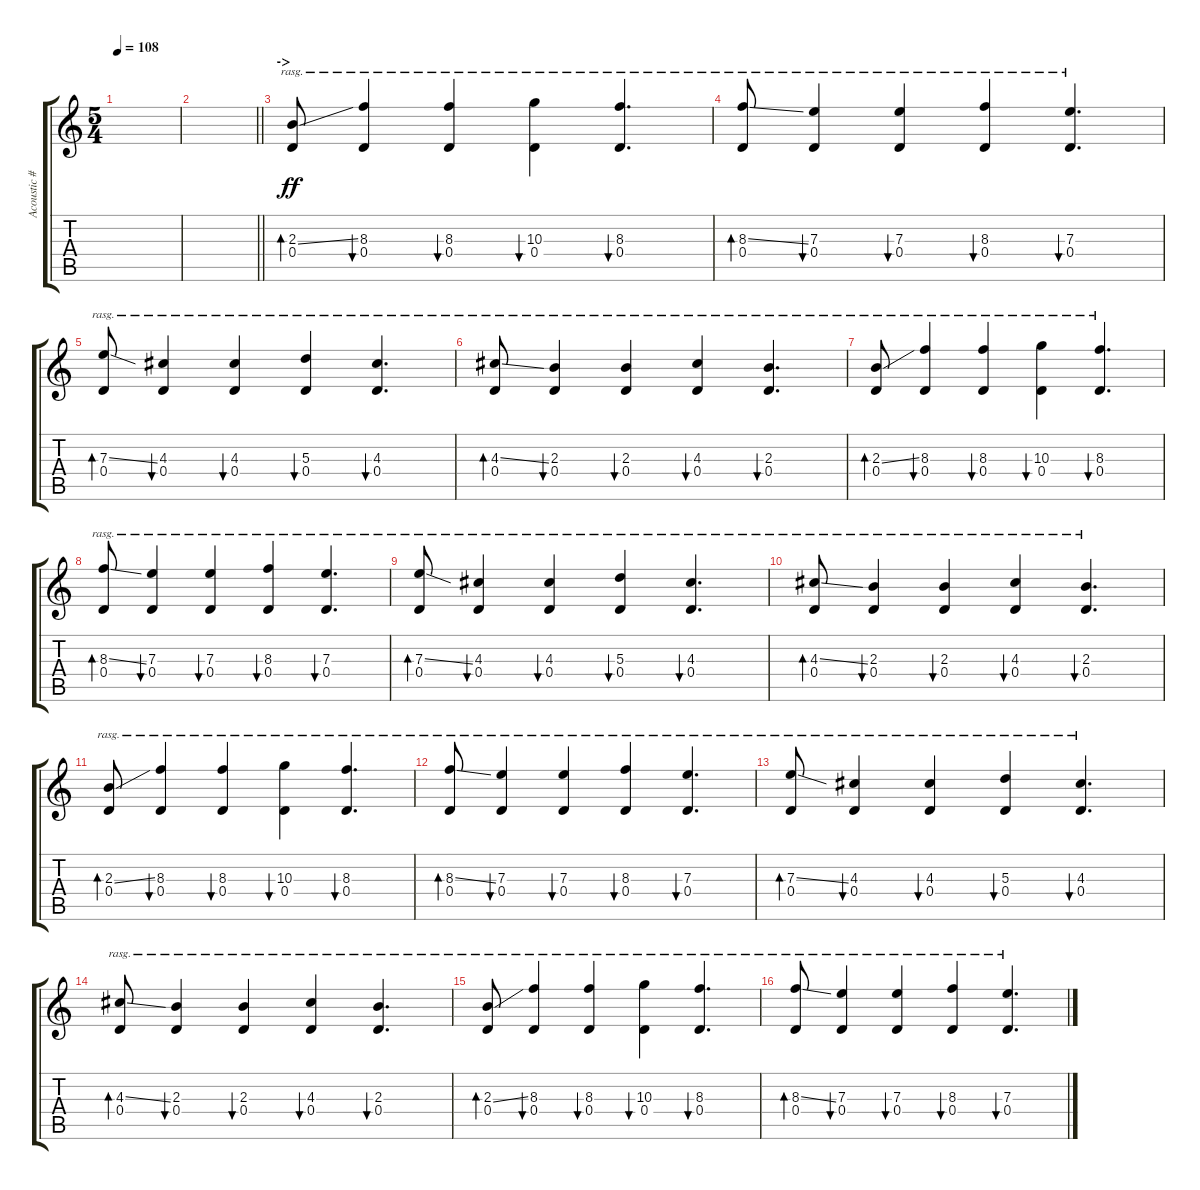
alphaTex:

\track ("Acoustic #1" "Acoustic #") {instrument acousticguitarsteel}
\staff {score tabs}
\tuning (A3 A3 A3 D3 G2 C2) {hide}
\ts (5 4)
\tempo 108
\clef g2
\ks c
|
\barLineRight lightlight
|
\section ("" "->")
(2.3{ss} 0.4).8{bd 60 rasg ii dy ff instrument acousticguitarsteel} (8.3 0.4).4{bu 120 rasg ii} (8.3 0.4).4{bu 120 rasg ii} (10.3 0.4).4{bu 120 rasg ii} (8.3 0.4).4{d bu 120 rasg ii} |
(8.3{ss} 0.4).8{bd 60 rasg ii} (7.3 0.4).4{bu 120 rasg ii} (7.3 0.4).4{bu 120 rasg ii} (8.3 0.4).4{bu 120 rasg ii} (7.3 0.4).4{d bu 120 rasg ii} |
(7.3{ss} 0.4).8{bd 60 rasg ii} (4.3 0.4).4{bu 120 rasg ii} (4.3 0.4).4{bu 120 rasg ii} (5.3 0.4).4{bu 120 rasg ii} (4.3 0.4).4{d bu 120 rasg ii} |
(4.3{ss} 0.4).8{bd 60 rasg ii} (2.3 0.4).4{bu 120 rasg ii} (2.3 0.4).4{bu 120 rasg ii} (4.3 0.4).4{bu 120 rasg ii} (2.3 0.4).4{d bu 120 rasg ii} |
(2.3{ss} 0.4).8{bd 60 rasg ii} (8.3 0.4).4{bu 120 rasg ii} (8.3 0.4).4{bu 120 rasg ii} (10.3 0.4).4{bu 120 rasg ii} (8.3 0.4).4{d bu 120 rasg ii} |
(8.3{ss} 0.4).8{bd 60 rasg ii} (7.3 0.4).4{bu 120 rasg ii} (7.3 0.4).4{bu 120 rasg ii} (8.3 0.4).4{bu 120 rasg ii} (7.3 0.4).4{d bu 120 rasg ii} |
(7.3{ss} 0.4).8{bd 60 rasg ii} (4.3 0.4).4{bu 120 rasg ii} (4.3 0.4).4{bu 120 rasg ii} (5.3 0.4).4{bu 120 rasg ii} (4.3 0.4).4{d bu 120 rasg ii} |
(4.3{ss} 0.4).8{bd 60 rasg ii} (2.3 0.4).4{bu 120 rasg ii} (2.3 0.4).4{bu 120 rasg ii} (4.3 0.4).4{bu 120 rasg ii} (2.3 0.4).4{d bu 120 rasg ii} |
(2.3{ss} 0.4).8{bd 60 rasg ii} (8.3 0.4).4{bu 120 rasg ii} (8.3 0.4).4{bu 120 rasg ii} (10.3 0.4).4{bu 120 rasg ii} (8.3 0.4).4{d bu 120 rasg ii} |
(8.3{ss} 0.4).8{bd 60 rasg ii} (7.3 0.4).4{bu 120 rasg ii} (7.3 0.4).4{bu 120 rasg ii} (8.3 0.4).4{bu 120 rasg ii} (7.3 0.4).4{d bu 120 rasg ii} |
(7.3{ss} 0.4).8{bd 60 rasg ii} (4.3 0.4).4{bu 120 rasg ii} (4.3 0.4).4{bu 120 rasg ii} (5.3 0.4).4{bu 120 rasg ii} (4.3 0.4).4{d bu 120 rasg ii} |
(4.3{ss} 0.4).8{bd 60 rasg ii} (2.3 0.4).4{bu 120 rasg ii} (2.3 0.4).4{bu 120 rasg ii} (4.3 0.4).4{bu 120 rasg ii} (2.3 0.4).4{d bu 120 rasg ii} |
(2.3{ss} 0.4).8{bd 60 rasg ii} (8.3 0.4).4{bu 120 rasg ii} (8.3 0.4).4{bu 120 rasg ii} (10.3 0.4).4{bu 120 rasg ii} (8.3 0.4).4{d bu 120 rasg ii} |
(8.3{ss} 0.4).8{bd 60 rasg ii} (7.3 0.4).4{bu 120 rasg ii} (7.3 0.4).4{bu 120 rasg ii} (8.3 0.4).4{bu 120 rasg ii} (7.3 0.4).4{d bu 120 rasg ii}
